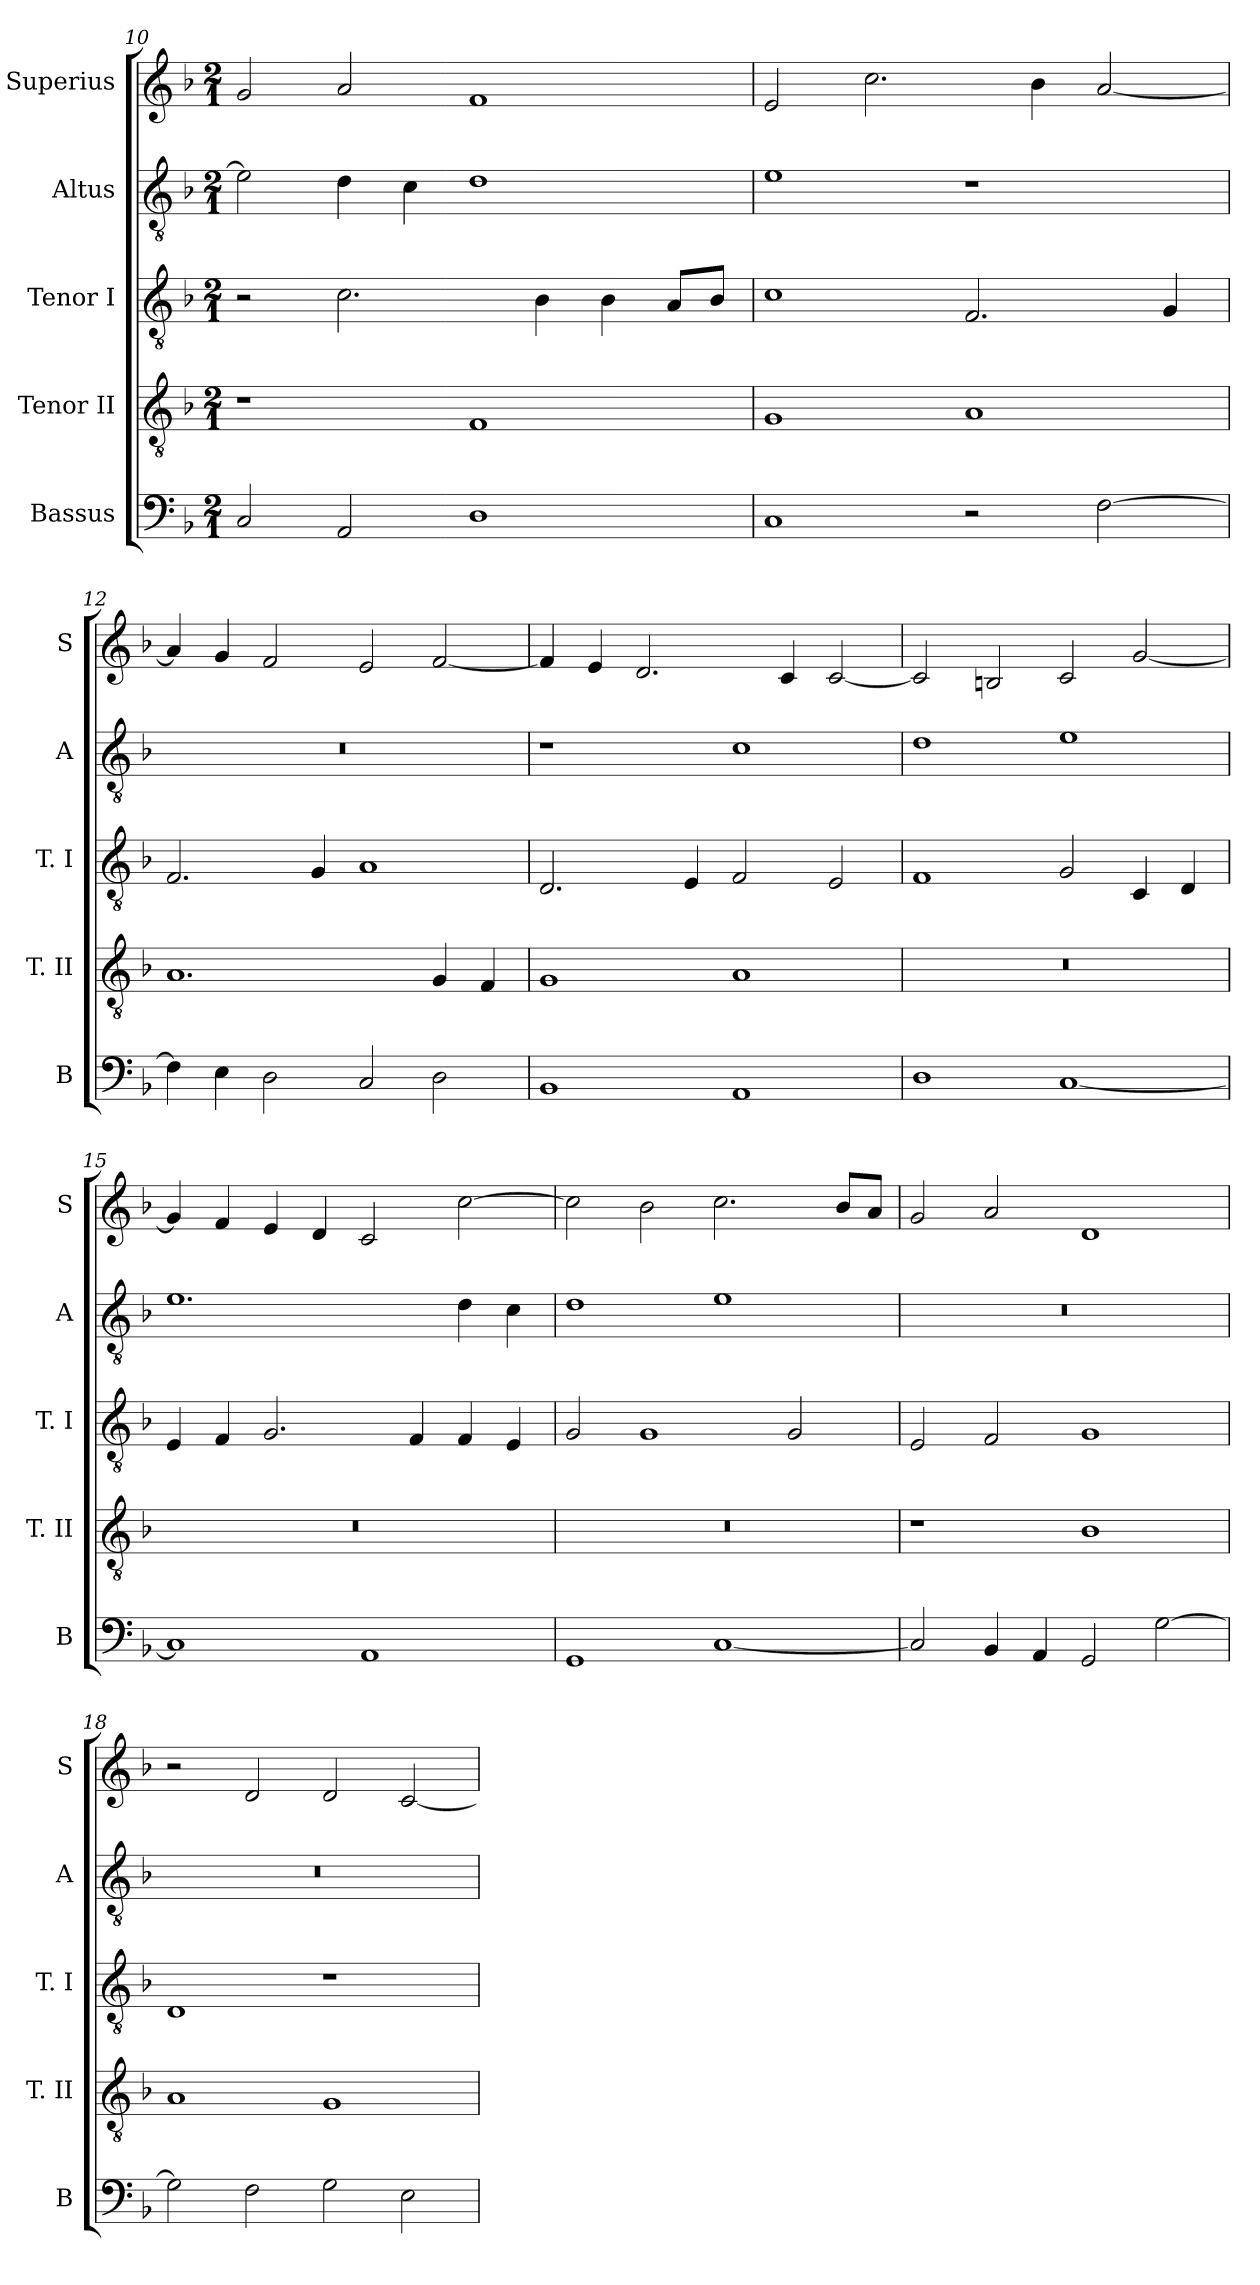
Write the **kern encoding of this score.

**kern	**kern	**kern	**kern	**kern
*part5	*part4	*part3	*part2	*part1
*staff5	*staff4	*staff3	*staff2	*staff1
*I"Bassus	*I"Tenor II	*I"Tenor I	*I"Altus	*I"Superius
*I'B	*I'T. II	*I'T. I	*I'A	*I'S
*clefF4	*clefGv2	*clefGv2	*clefGv2	*clefG2
*k[b-]	*k[b-]	*k[b-]	*k[b-]	*k[b-]
*F:	*F:	*F:	*F:	*F:
*M2/1	*M2/1	*M2/1	*M2/1	*M2/1
=10	=10	=10	=10	=10
2C	1r	2r	2e]	2g
2AA	.	2.c	4d	2a
.	.	.	4c	.
1D	1F	.	1d	1f
.	.	4B-	.	.
.	.	4B-	.	.
.	.	8AL	.	.
.	.	8B-J	.	.
=11	=11	=11	=11	=11
1C	1G	1c	1e	2e
.	.	.	.	2.cc
2r	1A	2.F	1r	.
.	.	.	.	4b-
[2F	.	.	.	[2a
.	.	4G	.	.
=12	=12	=12	=12	=12
4F]	1.A	2.F	0r	4a]
4E	.	.	.	4g
2D	.	.	.	2f
.	.	4G	.	.
2C	.	1A	.	2e
2D	4G	.	.	[2f
.	4F	.	.	.
=13	=13	=13	=13	=13
1BB-	1G	2.D	1r	4f]
.	.	.	.	4e
.	.	.	.	2.d
.	.	4E	.	.
1AA	1A	2F	1c	.
.	.	.	.	4c
.	.	2E	.	[2c
=14	=14	=14	=14	=14
1D	0r	1F	1d	2c]
.	.	.	.	2Bn
[1C	.	2G	1e	2c
.	.	4C	.	[2g
.	.	4D	.	.
=15	=15	=15	=15	=15
1C]	0r	4E	1.e	4g]
.	.	4F	.	4f
.	.	2.G	.	4e
.	.	.	.	4d
1AA	.	.	.	2c
.	.	4F	.	.
.	.	4F	4d	[2cc
.	.	4E	4c	.
=16	=16	=16	=16	=16
1GG	0r	2G	1d	2cc]
.	.	1G	.	2b-
[1C	.	.	1e	2.cc
.	.	2G	.	.
.	.	.	.	8b-L
.	.	.	.	8aJ
=17	=17	=17	=17	=17
2C]	1r	2E	0r	2g
4BB-	.	2F	.	2a
4AA	.	.	.	.
2GG	1B-	1G	.	1d
[2G	.	.	.	.
=18	=18	=18	=18	=18
2G]	1A	1D	0r	2r
2F	.	.	.	2d
2G	1G	1r	.	2d
2E	.	.	.	[2c
=	=	=	=	=
*-	*-	*-	*-	*-
